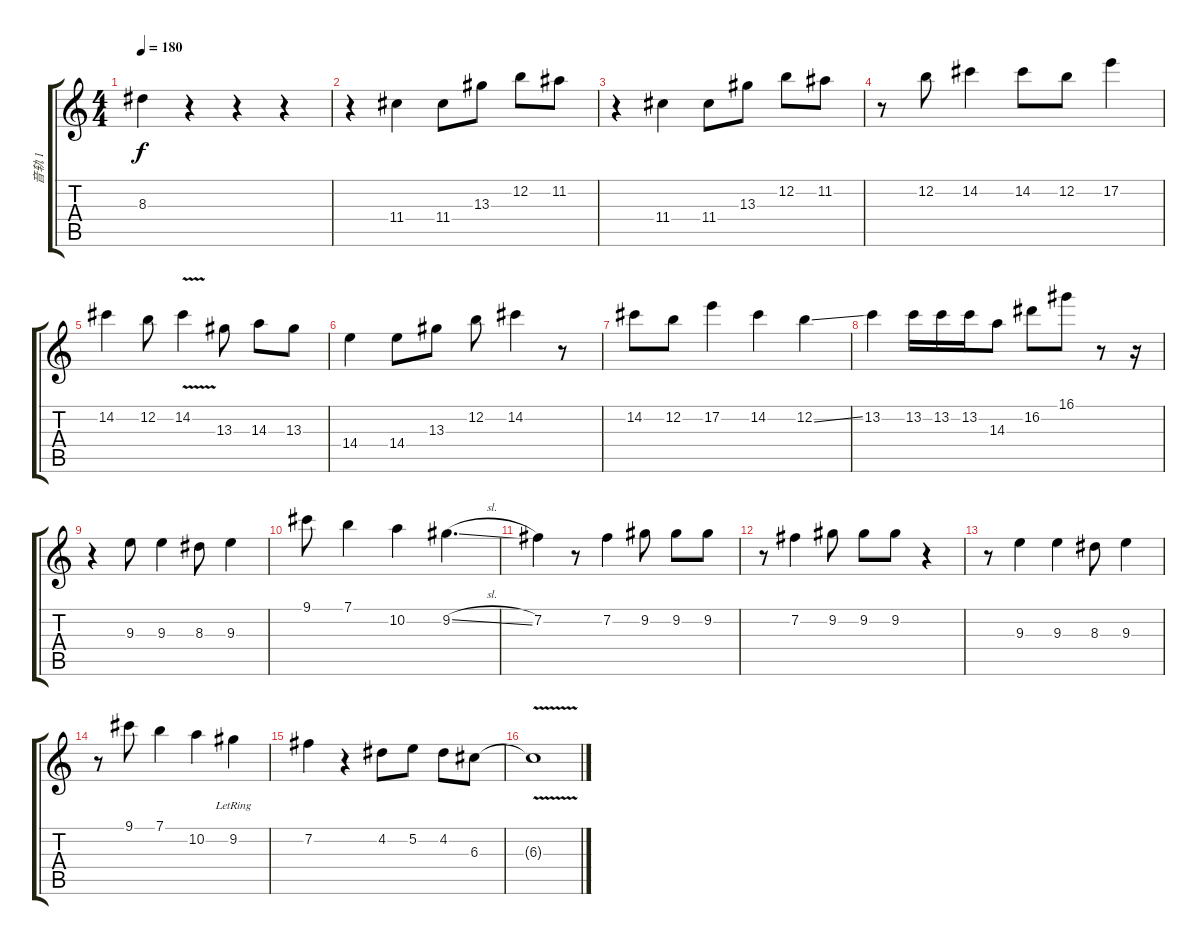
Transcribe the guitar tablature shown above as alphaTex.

\track ("音轨 1" "音轨 1") {instrument acousticguitarsteel}
\staff {score tabs}
\tuning (E4 B3 G3 D3 A2 E2) {hide}
\ts (4 4)
\tempo 180
\clef g2
\ks c
8.3{t}.4{dy f} r.4 r.4 r.4 |
r.4 11.4.4 11.4.8 13.3.8 12.2.8 11.2.8 |
r.4 11.4.4 11.4.8 13.3.8 12.2.8 11.2.8 |
r.8 12.2.8 14.2.4 14.2.8 12.2.8 17.2.4 |
14.2.4 12.2.8 14.2{v}.4 13.3.8 14.3.8 13.3.8 |
14.4.4 14.4.8 13.3.8 12.2.8 14.2.4 r.8 |
14.2.8 12.2.8 17.2.4 14.2.4 12.2{ss}.4 |
13.2.4 13.2.16 13.2.16 13.2.16 14.3.8 16.2.8 16.1.8 r.8 r.16 |
r.4 9.3.8 9.3.4 8.3.8 9.3.4 |
9.1.8 7.1.4 10.2.4 9.2{sl}.4{d} |
7.2.4 r.8 7.2.4 9.2.8 9.2.8 9.2.8 |
r.8 7.2.4 9.2.8 9.2.8 9.2.8 r.4 |
r.8 9.3.4 9.3.4 8.3.8 9.3.4 |
r.8 9.1.8 7.1.4 10.2.4 9.2{lr}.4 |
7.2.4 r.4 4.2.8 5.2.8 4.2.8 6.3.8 |
6.3{v t}.1
